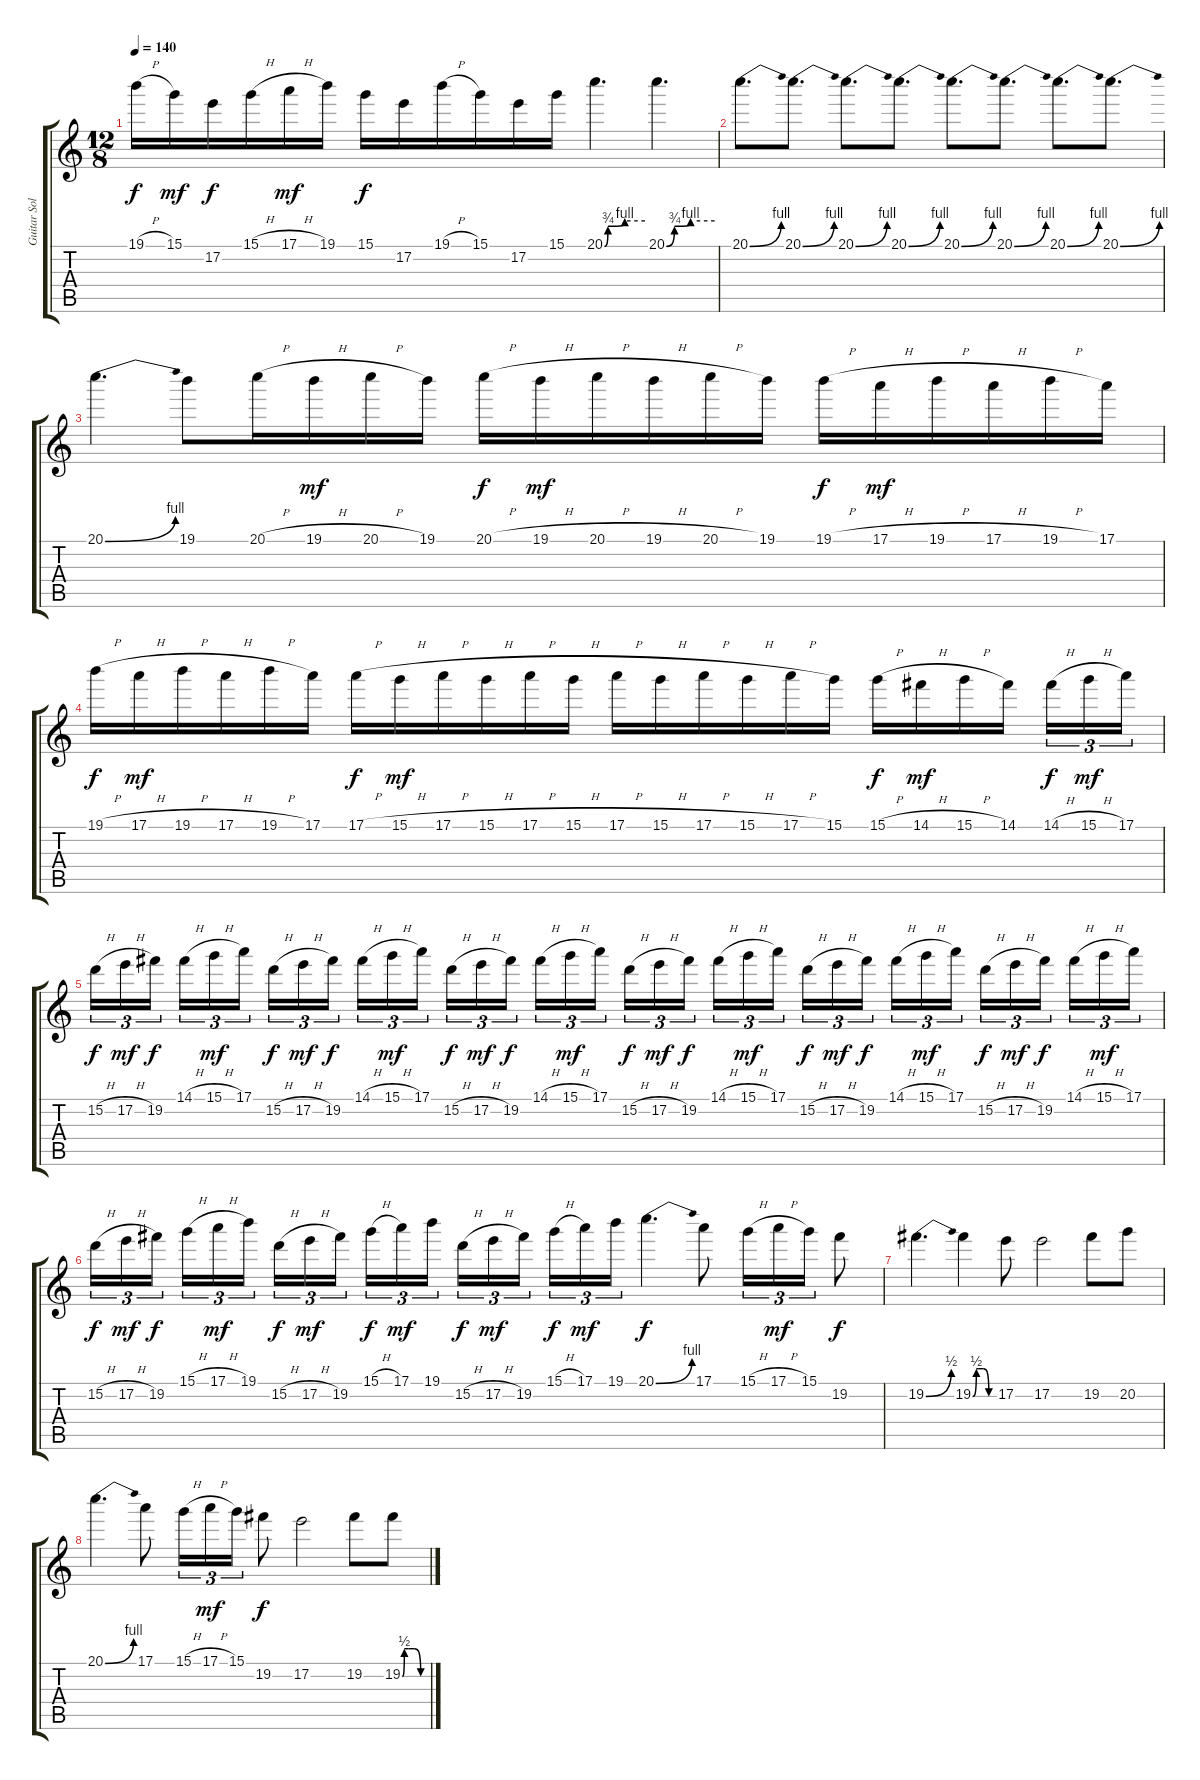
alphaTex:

\track ("Guitar Solo" "Guitar Sol") {instrument distortionguitar}
\staff {score tabs}
\tuning (E4 B3 G3 D3 A2 E2) {hide}
\ts (12 8)
\tempo 140
\clef g2
\ks c
19.1{h}.16{dy f} 15.1.16{dy mf} 17.2.16{dy f} 15.1{h}.16 17.1{h}.16{dy mf} 19.1.16 15.1.16{dy f} 17.2.16 19.1{h}.16 15.1.16 17.2.16 15.1.16 20.1{be (custom 0 0 5 3 30 4 60 4)}.4{d} 20.1{be (custom 0 0 10 3 30 4 60 4)}.4{d} |
20.1{be (bend 0 0 60 4)}.8{d} 20.1{be (bend 0 0 60 4)}.8{d} 20.1{be (bend 0 0 60 4)}.8{d} 20.1{be (bend 0 0 60 4)}.8{d} 20.1{be (bend 0 0 60 4)}.8{d} 20.1{be (bend 0 0 60 4)}.8{d} 20.1{be (bend 0 0 60 4)}.8{d} 20.1{be (bend 0 0 60 4)}.8{d} |
20.1{be (bend 0 0 60 4)}.4{d} 19.1.8 20.1{h}.16 19.1{h}.16{dy mf} 20.1{h}.16 19.1.16 20.1{h}.16{dy f} 19.1{h}.16{dy mf} 20.1{h}.16 19.1{h}.16 20.1{h}.16 19.1.16 19.1{h}.16{dy f} 17.1{h}.16{dy mf} 19.1{h}.16 17.1{h}.16 19.1{h}.16 17.1.16 |
19.1{h}.16{dy f} 17.1{h}.16{dy mf} 19.1{h}.16 17.1{h}.16 19.1{h}.16 17.1.16 17.1{h}.16{dy f} 15.1{h}.16{dy mf} 17.1{h}.16 15.1{h}.16 17.1{h}.16 15.1{h}.16 17.1{h}.16 15.1{h}.16 17.1{h}.16 15.1{h}.16 17.1{h}.16 15.1.16 15.1{h}.16{dy f} 14.1{h}.16{dy mf} 15.1{h}.16 14.1.16 14.1{h}.16{tu (3 2) dy f} 15.1{h}.16{tu (3 2) dy mf} 17.1.16{tu (3 2)} |
15.2{h}.16{tu (3 2) dy f} 17.2{h}.16{tu (3 2) dy mf} 19.2.16{tu (3 2) dy f} 14.1{h}.16{tu (3 2)} 15.1{h}.16{tu (3 2) dy mf} 17.1.16{tu (3 2)} 15.2{h}.16{tu (3 2) dy f} 17.2{h}.16{tu (3 2) dy mf} 19.2.16{tu (3 2) dy f} 14.1{h}.16{tu (3 2)} 15.1{h}.16{tu (3 2) dy mf} 17.1.16{tu (3 2)} 15.2{h}.16{tu (3 2) dy f} 17.2{h}.16{tu (3 2) dy mf} 19.2.16{tu (3 2) dy f} 14.1{h}.16{tu (3 2)} 15.1{h}.16{tu (3 2) dy mf} 17.1.16{tu (3 2)} 15.2{h}.16{tu (3 2) dy f} 17.2{h}.16{tu (3 2) dy mf} 19.2.16{tu (3 2) dy f} 14.1{h}.16{tu (3 2)} 15.1{h}.16{tu (3 2) dy mf} 17.1.16{tu (3 2)} 15.2{h}.16{tu (3 2) dy f} 17.2{h}.16{tu (3 2) dy mf} 19.2.16{tu (3 2) dy f} 14.1{h}.16{tu (3 2)} 15.1{h}.16{tu (3 2) dy mf} 17.1.16{tu (3 2)} 15.2{h}.16{tu (3 2) dy f} 17.2{h}.16{tu (3 2) dy mf} 19.2.16{tu (3 2) dy f} 14.1{h}.16{tu (3 2)} 15.1{h}.16{tu (3 2) dy mf} 17.1.16{tu (3 2)} |
15.2{h}.16{tu (3 2) dy f} 17.2{h}.16{tu (3 2) dy mf} 19.2.16{tu (3 2) dy f} 15.1{h}.16{tu (3 2)} 17.1{h}.16{tu (3 2) dy mf} 19.1.16{tu (3 2)} 15.2{h}.16{tu (3 2) dy f} 17.2{h}.16{tu (3 2) dy mf} 19.2.16{tu (3 2)} 15.1{h}.16{tu (3 2) dy f} 17.1.16{tu (3 2) dy mf} 19.1.16{tu (3 2)} 15.2{h}.16{tu (3 2) dy f} 17.2{h}.16{tu (3 2) dy mf} 19.2.16{tu (3 2)} 15.1{h}.16{tu (3 2) dy f} 17.1.16{tu (3 2) dy mf} 19.1.16{tu (3 2)} 20.1{be (bend 0 0 60 4)}.4{d dy f} 17.1.8 15.1{h}.16{tu (3 2)} 17.1{h}.16{tu (3 2) dy mf} 15.1.16{tu (3 2)} 19.2.8{dy f} |
19.2{be (bend 0 0 60 2)}.4{d} 19.2{be (custom 0 0 10 2 15 2 30 2 45 0 60 0)}.4 17.2.8 17.2.2 19.2.8 20.2.8 |
20.1{be (bend 0 0 60 4)}.4{d} 17.1.8 15.1{h}.16{tu (3 2)} 17.1{h}.16{tu (3 2) dy mf} 15.1.16{tu (3 2)} 19.2.8{dy f} 17.2.2 19.2.8 19.2{be (custom 0 0 5 2 15 2 30 2 45 0 60 0)}.8
